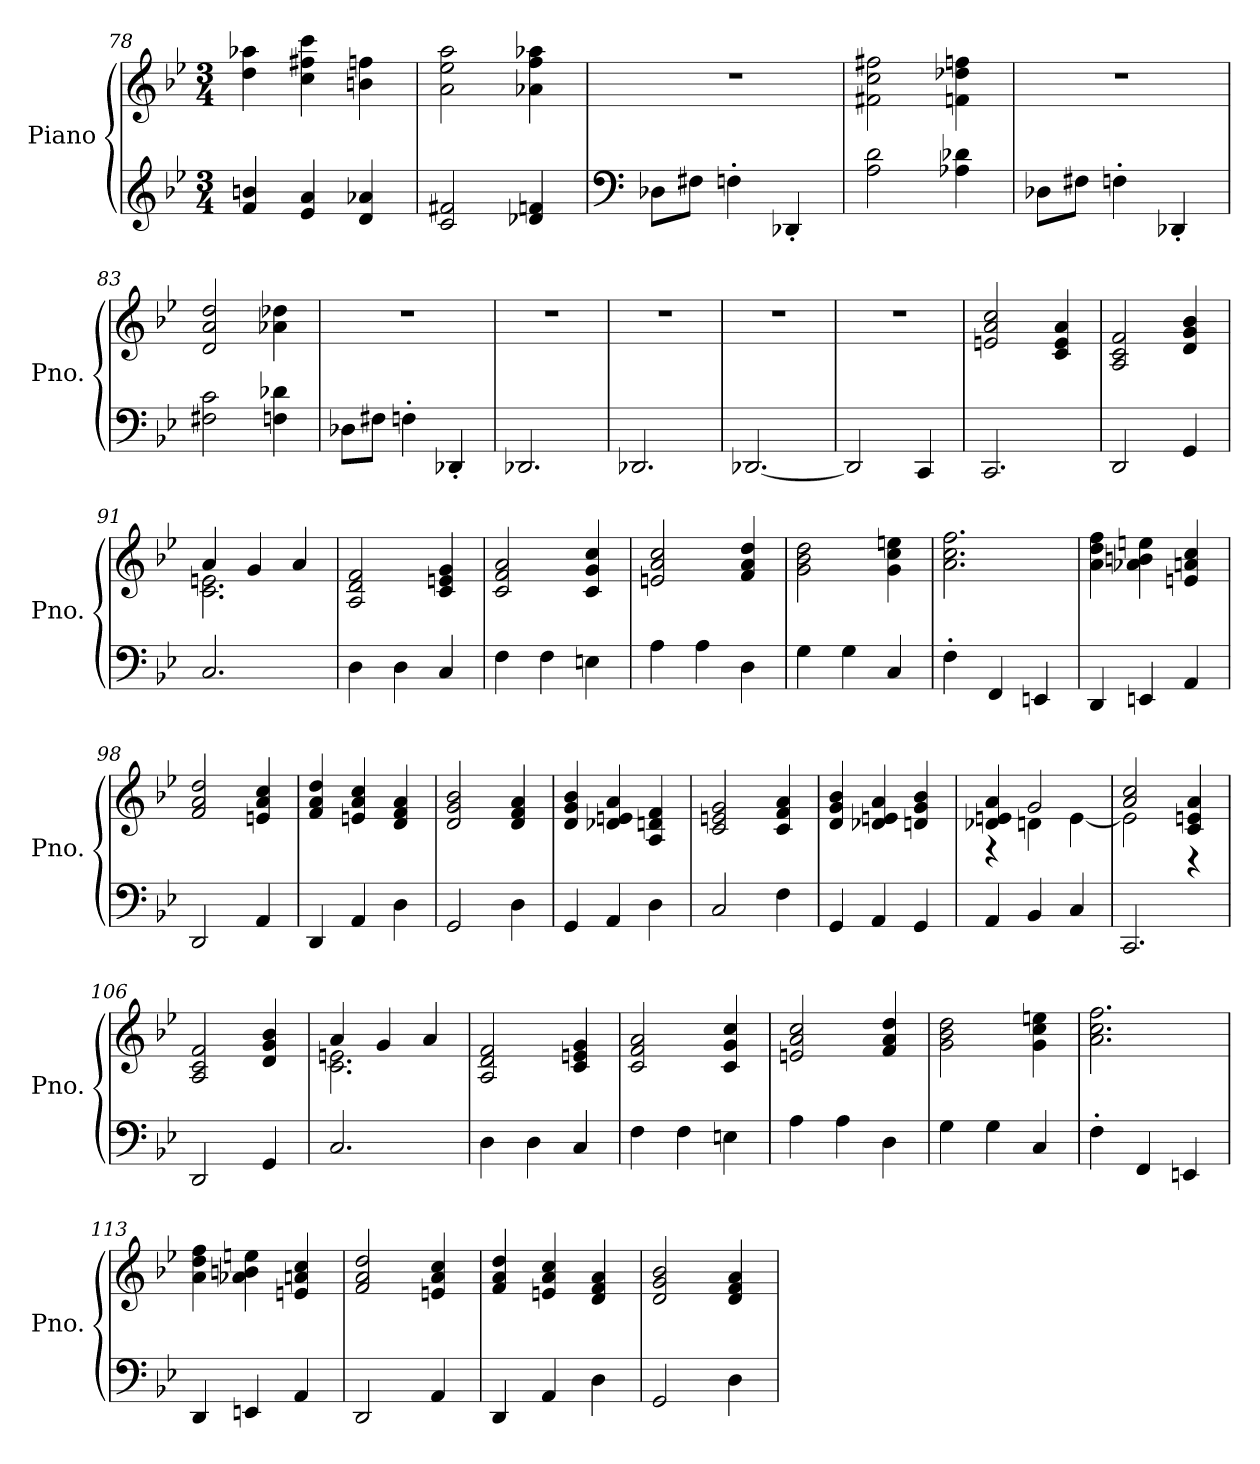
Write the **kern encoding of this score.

**kern	**kern
*part1	*part1
*staff2	*staff1
*I"Piano	*
*I'Pno.	*
*clefG2	*clefG2
*k[b-e-]	*k[b-e-]
*M3/4	*M3/4
=78	=78
4f/ 4bn/	4dd\ 4aa-X\
4e-/ 4a/	4cc\ 4ff#X\ 4ccc\
4d/ 4a-X/	4bn\ 4ffn\
=79	=79
*	*MM126
2c/ 2f#X/	2a\ 2ee-\ 2aa\
4d-X/ 4fn/	4a-X\ 4ff\ 4aa-X\
=80	=80
*clefF4	*
*	*MM121
8D-X\L	2.r
8F#X\J	.
4Fn'\	.
4DD-X'/	.
=81	=81
*	*MM118
2A\ 2d\	2f#X\ 2cc\ 2ff#X\
4A-X\ 4d-X\	4fn\ 4dd-X\ 4ffn\
!!LO:LB:g=z
=82	=82
*	*MM111
8D-X\L	2.r
8F#X\J	.
4Fn'\	.
4DD-X'/	.
=83	=83
*	*MM105
2F#X\ 2c\	2d/ 2a/ 2dd/
4Fn\ 4d-X\	4a-X\ 4dd-X\
=84	=84
*	*MM100
8D-X\L	2.r
8F#X\J	.
4Fn'\	.
4DD-X'/	.
=85	=85
*	*MM97
2.DD-X/	2.r
=86	=86
*	*MM94
2.DD-X/	2.r
=87	=87
*	*MM91
[2.DD-X/	2.r
=88	=88
*	*MM88
2DD-/]	2.r
4CC/	.
=89	=89
*	*MM110
2.CC/	2en/ 2a/ 2cc/
.	4c/ 4e/ 4a/
=90	=90
2DD/	2A/ 2c/ 2f/
4GG/	4d/ 4g/ 4b-/
=91	=91
*	*^
2.C/	4a/	2.c\ 2.en\
.	4g/	.
.	4a/	.
*	*v	*v
!!LO:PB:g=z
=92	=92
4D\	2A/ 2d/ 2f/
4D\	.
4C/	4c/ 4en/ 4g/
=93	=93
4F\	2c/ 2f/ 2a/
4F\	.
4En\	4c/ 4g/ 4cc/
=94	=94
4A\	2en/ 2a/ 2cc/
4A\	.
4D\	4f/ 4a/ 4dd/
=95	=95
4G\	2g\ 2b-\ 2dd\
4G\	.
4C/	4g\ 4cc\ 4een\
=96	=96
4F'\	2.a\ 2.cc\ 2.ff\
4FF/	.
4EEn/	.
=97	=97
4DD/	4a\ 4dd\ 4ff\
4EEn/	4a-X\ 4bn\ 4een\
4AA/	4en/ 4an/ 4cc/
=98	=98
2DD/	2f/ 2a/ 2dd/
4AA/	4en/ 4a/ 4cc/
=99	=99
4DD/	4f/ 4a/ 4dd/
4AA/	4en/ 4a/ 4cc/
4D\	4d/ 4f/ 4a/
=100	=100
2GG/	2d/ 2g/ 2b-/
4D\	4d/ 4f/ 4a/
!!LO:LB:g=z
=101	=101
4GG/	4d/ 4g/ 4b-/
4AA/	4d-X/ 4en/ 4a/
4D\	4A/ 4dn/ 4f/
=102	=102
2C/	2c/ 2en/ 2g/
4F\	4c/ 4f/ 4a/
=103	=103
4GG/	4d/ 4g/ 4b-/
4AA/	4d-X/ 4en/ 4a/
4GG/	4dn/ 4g/ 4b-/
=104	=104
*	*^
4AA/	4d-X/ 4en/ 4a/	4r
4BB-/	2g/	4dn\
4C/	.	[4e\
=105	=105	=105
2.CC/	2a/ 2cc/	2e\]
.	4c/ 4en/ 4a/	4r
*	*v	*v
=106	=106
2DD/	2A/ 2c/ 2f/
4GG/	4d/ 4g/ 4b-/
=107	=107
*	*^
2.C/	4a/	2.c\ 2.en\
.	4g/	.
.	4a/	.
*	*v	*v
=108	=108
4D\	2A/ 2d/ 2f/
4D\	.
4C/	4c/ 4en/ 4g/
=109	=109
4F\	2c/ 2f/ 2a/
4F\	.
4En\	4c/ 4g/ 4cc/
!!LO:LB:g=z
=110	=110
4A\	2en/ 2a/ 2cc/
4A\	.
4D\	4f/ 4a/ 4dd/
=111	=111
4G\	2g\ 2b-\ 2dd\
4G\	.
4C/	4g\ 4cc\ 4een\
=112	=112
4F'\	2.a\ 2.cc\ 2.ff\
4FF/	.
4EEn/	.
=113	=113
4DD/	4a\ 4dd\ 4ff\
4EEn/	4a-X\ 4bn\ 4een\
4AA/	4en/ 4an/ 4cc/
=114	=114
2DD/	2f/ 2a/ 2dd/
4AA/	4en/ 4a/ 4cc/
=115	=115
4DD/	4f/ 4a/ 4dd/
4AA/	4en/ 4a/ 4cc/
4D\	4d/ 4f/ 4a/
=116	=116
2GG/	2d/ 2g/ 2b-/
4D\	4d/ 4f/ 4a/
=	=
*-	*-
